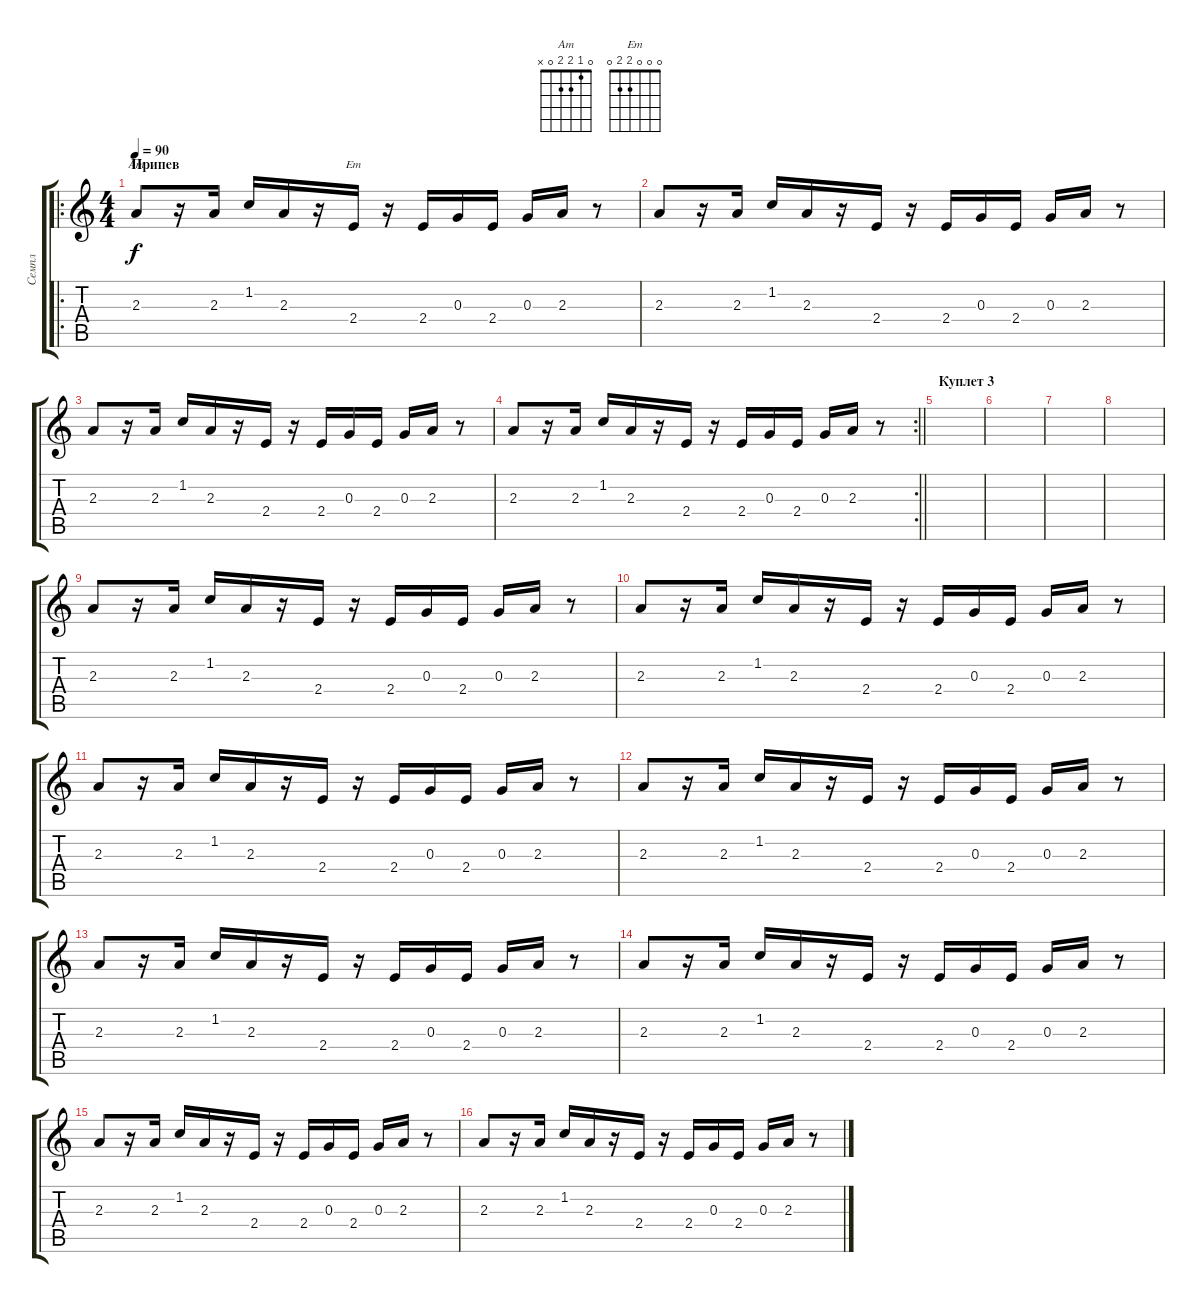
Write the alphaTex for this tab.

\track ("Семпл" "Семпл") {instrument acousticguitarnylon}
\staff {score tabs}
\tuning (E4 B3 G3 D3 A2 E2) {hide}
\chord ("Am" 0 1 2 2 0 x)
\chord ("Em" 0 0 0 2 2 0)
\ro
\ts (4 4)
\section ("" "Припев")
\tempo 90
\clef g2
\ks c
2.3.8{ch "Am" dy f instrument electricguitarmuted} r.16 2.3.16 1.2.16 2.3.16 r.16 2.4.16{ch "Em"} r.16 2.4.16 0.3.16 2.4.16 0.3.16 2.3.16 r.8 |
2.3.8 r.16 2.3.16 1.2.16 2.3.16 r.16 2.4.16 r.16 2.4.16 0.3.16 2.4.16 0.3.16 2.3.16 r.8 |
2.3.8 r.16 2.3.16 1.2.16 2.3.16 r.16 2.4.16 r.16 2.4.16 0.3.16 2.4.16 0.3.16 2.3.16 r.8 |
\rc 2
\barLineRight lightlight
2.3.8 r.16 2.3.16 1.2.16 2.3.16 r.16 2.4.16 r.16 2.4.16 0.3.16 2.4.16 0.3.16 2.3.16 r.8 |
\section ("" "Куплет 3")
|
|
|
|
2.3.8{instrument electricguitarmuted} r.16 2.3.16 1.2.16 2.3.16 r.16 2.4.16 r.16 2.4.16 0.3.16 2.4.16 0.3.16 2.3.16 r.8 |
2.3.8 r.16 2.3.16 1.2.16 2.3.16 r.16 2.4.16 r.16 2.4.16 0.3.16 2.4.16 0.3.16 2.3.16 r.8 |
2.3.8 r.16 2.3.16 1.2.16 2.3.16 r.16 2.4.16 r.16 2.4.16 0.3.16 2.4.16 0.3.16 2.3.16 r.8 |
2.3.8 r.16 2.3.16 1.2.16 2.3.16 r.16 2.4.16 r.16 2.4.16 0.3.16 2.4.16 0.3.16 2.3.16 r.8 |
2.3.8 r.16 2.3.16 1.2.16 2.3.16 r.16 2.4.16 r.16 2.4.16 0.3.16 2.4.16 0.3.16 2.3.16 r.8 |
2.3.8 r.16 2.3.16 1.2.16 2.3.16 r.16 2.4.16 r.16 2.4.16 0.3.16 2.4.16 0.3.16 2.3.16 r.8 |
2.3.8 r.16 2.3.16 1.2.16 2.3.16 r.16 2.4.16 r.16 2.4.16 0.3.16 2.4.16 0.3.16 2.3.16 r.8 |
2.3.8 r.16 2.3.16 1.2.16 2.3.16 r.16 2.4.16 r.16 2.4.16 0.3.16 2.4.16 0.3.16 2.3.16 r.8
